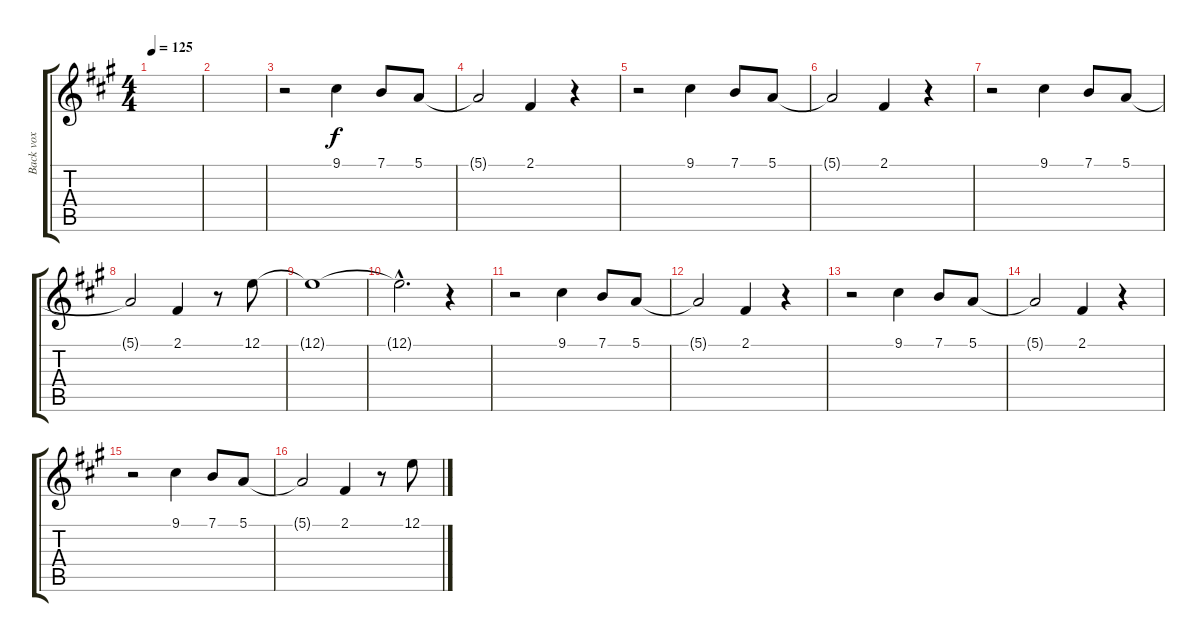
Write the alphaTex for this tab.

\track ("Back vox" "Back vox") {instrument synthvoice}
\staff {score tabs}
\tuning (E4 B3 G3 D3 A2 E2) {hide}
\ts (4 4)
\tempo 125
\clef g2
\ks a
|
|
r.2 9.1.4 7.1.8 5.1.8 |
5.1{t}.2 2.1.4 r.4 |
r.2 9.1.4 7.1.8 5.1.8 |
5.1{t}.2 2.1.4 r.4 |
r.2 9.1.4 7.1.8 5.1.8 |
5.1{t}.2 2.1.4 r.8 12.1.8 |
12.1{t}.1 |
12.1{hac t}.2{d} r.4 |
r.2 9.1.4 7.1.8 5.1.8 |
5.1{t}.2 2.1.4 r.4 |
r.2 9.1.4 7.1.8 5.1.8 |
5.1{t}.2 2.1.4 r.4 |
r.2 9.1.4 7.1.8 5.1.8 |
5.1{t}.2 2.1.4 r.8 12.1.8
